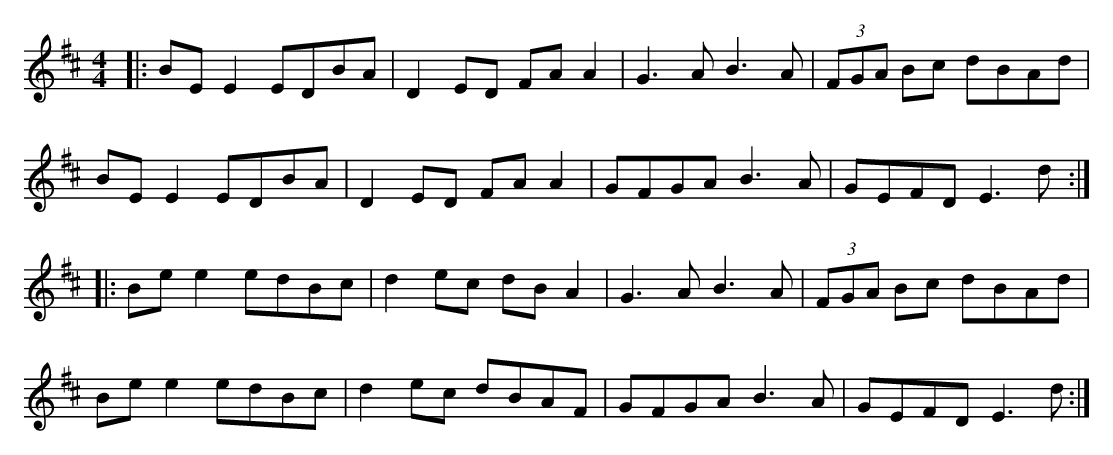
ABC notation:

X:1
M:4/4
K:Edor
|:BE E2 EDBA|D2 ED FA A2|G3A B3A|(3FGA Bc dBAd|
BE E2 EDBA|D2 ED FA A2|GFGA B3A|GEFD E3d:|
|:Be e2 edBc|d2 ec dB A2|G3A B3A|(3FGA Bc dBAd|
Be e2 edBc|d2 ec dBAF|GFGA B3A|GEFD E3d:|
